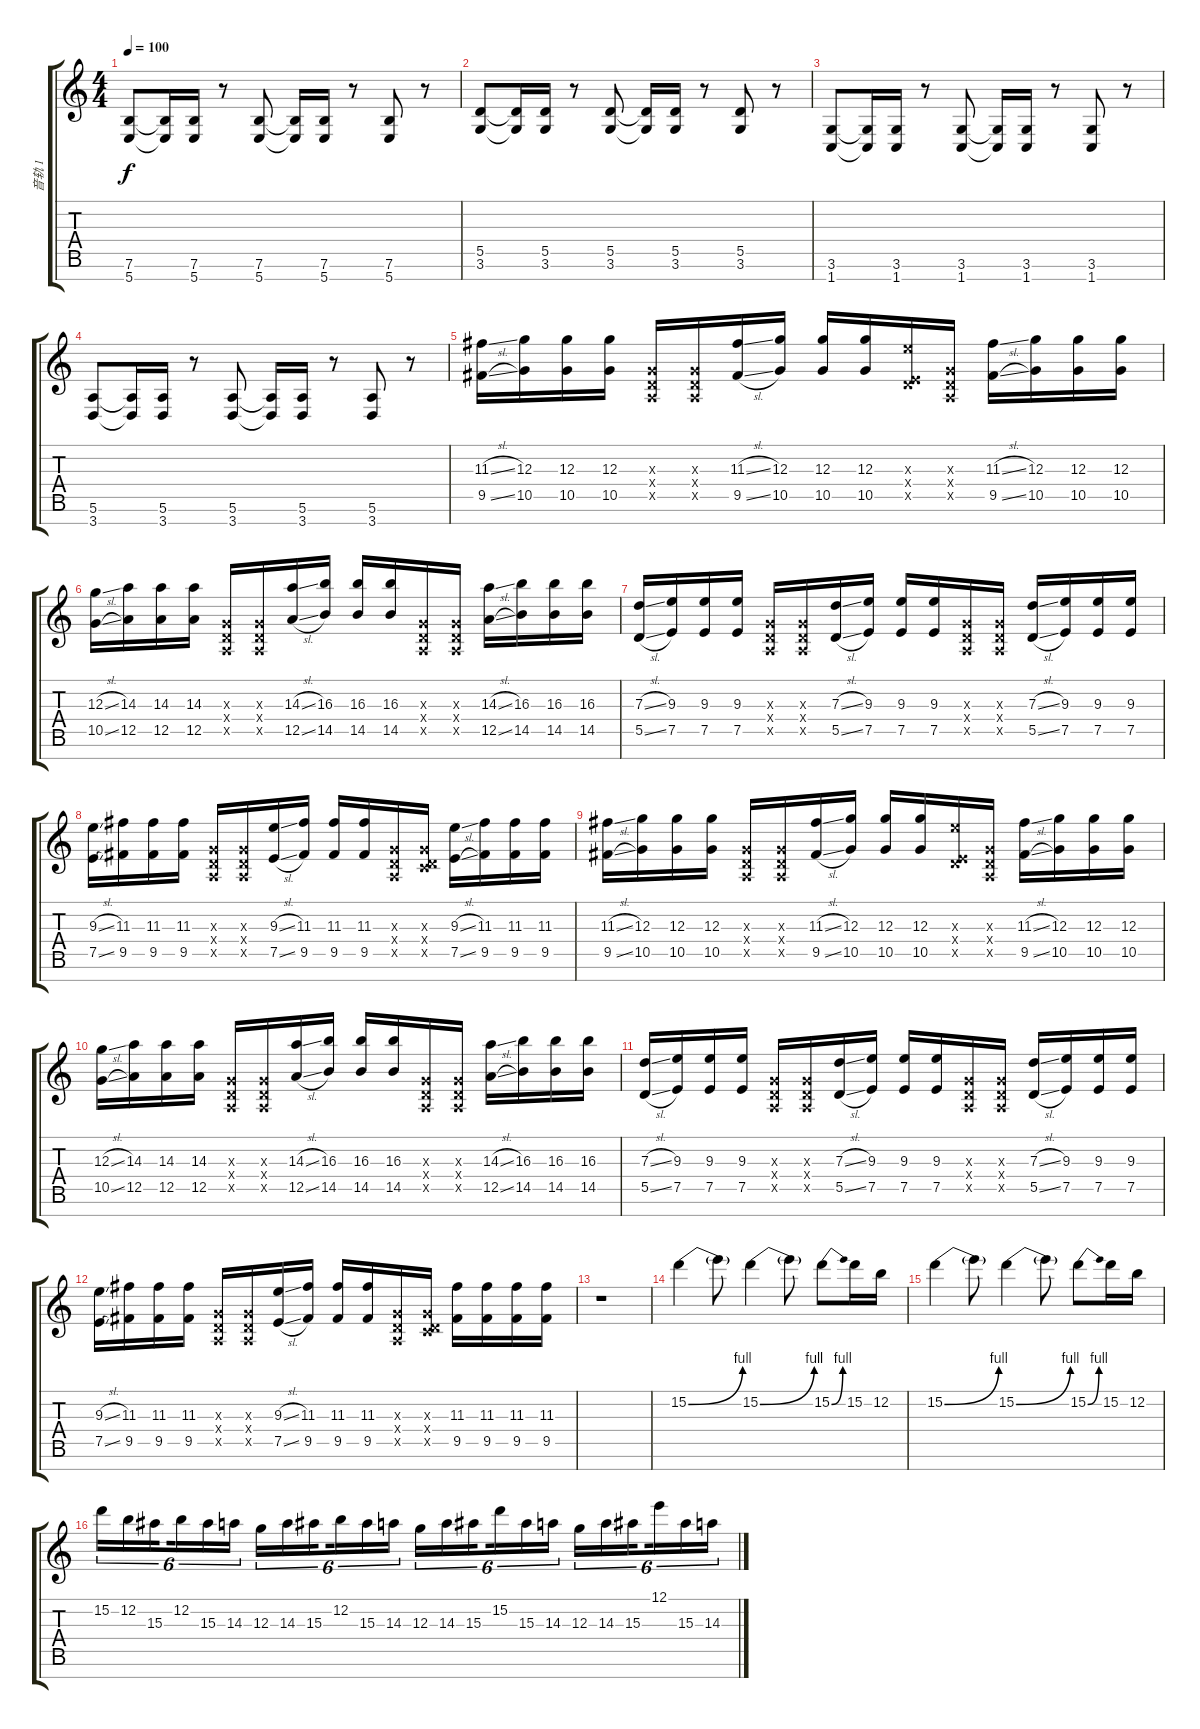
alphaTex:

\track ("音轨 1" "音轨 1") {instrument distortionguitar}
\staff {score tabs}
\tuning (E4 B3 G3 D3 A2 E2 B1) {hide}
\ts (4 4)
\tempo 100
\clef g2
\ks c
(7.6 5.7).8{dy f} (7.6{t} 5.7{t}).16 (7.6 5.7).16 r.8 (7.6 5.7).8 (7.6{t} 5.7{t}).16 (7.6 5.7).16 r.8 (7.6 5.7).8 r.8 |
(5.5 3.6).8 (5.5{t} 3.6{t}).16 (5.5 3.6).16 r.8 (5.5 3.6).8 (5.5{t} 3.6{t}).16 (5.5 3.6).16 r.8 (5.5 3.6).8 r.8 |
(3.6 1.7).8 (3.6{t} 1.7{t}).16 (3.6 1.7).16 r.8 (3.6 1.7).8 (3.6{t} 1.7{t}).16 (3.6 1.7).16 r.8 (3.6 1.7).8 r.8 |
(5.6 3.7).8 (5.6{t} 3.7{t}).16 (5.6 3.7).16 r.8 (5.6 3.7).8 (5.6{t} 3.7{t}).16 (5.6 3.7).16 r.8 (5.6 3.7).8 r.8 |
(11.3{sl} 9.5{sl}).16 (12.3 10.5).16 (12.3 10.5).16 (12.3 10.5).16 (0.3{x} 0.4{x} 0.5{x}).16 (0.3{x} 0.4{x} 0.5{x}).16 (11.3{sl} 9.5{sl}).16 (12.3 10.5).16 (12.3 10.5).16 (12.3 10.5).16 (9.3{x} 0.4{x} 7.5{x}).16 (0.3{x} 0.4{x} 0.5{x}).16 (11.3{sl} 9.5{sl}).16 (12.3 10.5).16 (12.3 10.5).16 (12.3 10.5).16 |
(12.3{sl} 10.5{sl}).16 (14.3 12.5).16 (14.3 12.5).16 (14.3 12.5).16 (0.3{x} 0.4{x} 0.5{x}).16 (0.3{x} 0.4{x} 0.5{x}).16 (14.3{sl} 12.5{sl}).16 (16.3 14.5).16 (16.3 14.5).16 (16.3 14.5).16 (0.3{x} 0.4{x} 0.5{x}).16 (0.3{x} 0.4{x} 0.5{x}).16 (14.3{sl} 12.5{sl}).16 (16.3 14.5).16 (16.3 14.5).16 (16.3 14.5).16 |
(7.3{sl} 5.5{sl}).16 (9.3 7.5).16 (9.3 7.5).16 (9.3 7.5).16 (0.3{x} 0.4{x} 0.5{x}).16 (0.3{x} 0.4{x} 0.5{x}).16 (7.3{sl} 5.5{sl}).16 (9.3 7.5).16 (9.3 7.5).16 (9.3 7.5).16 (0.3{x} 0.4{x} 0.5{x}).16 (0.3{x} 0.4{x} 0.5{x}).16 (7.3{sl} 5.5{sl}).16 (9.3 7.5).16 (9.3 7.5).16 (9.3 7.5).16 |
(9.3{sl} 7.5{sl}).16 (11.3 9.5).16 (11.3 9.5).16 (11.3 9.5).16 (0.3{x} 0.4{x} 0.5{x}).16 (0.3{x} 0.4{x} 0.5{x}).16 (9.3{sl} 7.5{sl}).16 (11.3 9.5).16 (11.3 9.5).16 (11.3 9.5).16 (0.3{x} 0.4{x} 0.5{x}).16 (0.3{x} 0.4{x} 3.5{x}).16 (9.3{sl} 7.5{sl}).16 (11.3 9.5).16 (11.3 9.5).16 (11.3 9.5).16 |
(11.3{sl} 9.5{sl}).16 (12.3 10.5).16 (12.3 10.5).16 (12.3 10.5).16 (0.3{x} 0.4{x} 0.5{x}).16 (0.3{x} 0.4{x} 0.5{x}).16 (11.3{sl} 9.5{sl}).16 (12.3 10.5).16 (12.3 10.5).16 (12.3 10.5).16 (9.3{x} 0.4{x} 7.5{x}).16 (0.3{x} 0.4{x} 0.5{x}).16 (11.3{sl} 9.5{sl}).16 (12.3 10.5).16 (12.3 10.5).16 (12.3 10.5).16 |
(12.3{sl} 10.5{sl}).16 (14.3 12.5).16 (14.3 12.5).16 (14.3 12.5).16 (0.3{x} 0.4{x} 0.5{x}).16 (0.3{x} 0.4{x} 0.5{x}).16 (14.3{sl} 12.5{sl}).16 (16.3 14.5).16 (16.3 14.5).16 (16.3 14.5).16 (0.3{x} 0.4{x} 0.5{x}).16 (0.3{x} 0.4{x} 0.5{x}).16 (14.3{sl} 12.5{sl}).16 (16.3 14.5).16 (16.3 14.5).16 (16.3 14.5).16 |
(7.3{sl} 5.5{sl}).16 (9.3 7.5).16 (9.3 7.5).16 (9.3 7.5).16 (0.3{x} 0.4{x} 0.5{x}).16 (0.3{x} 0.4{x} 0.5{x}).16 (7.3{sl} 5.5{sl}).16 (9.3 7.5).16 (9.3 7.5).16 (9.3 7.5).16 (0.3{x} 0.4{x} 0.5{x}).16 (0.3{x} 0.4{x} 0.5{x}).16 (7.3{sl} 5.5{sl}).16 (9.3 7.5).16 (9.3 7.5).16 (9.3 7.5).16 |
(9.3{sl} 7.5{sl}).16 (11.3 9.5).16 (11.3 9.5).16 (11.3 9.5).16 (0.3{x} 0.4{x} 0.5{x}).16 (0.3{x} 0.4{x} 0.5{x}).16 (9.3{sl} 7.5{sl}).16 (11.3 9.5).16 (11.3 9.5).16 (11.3 9.5).16 (0.3{x} 0.4{x} 0.5{x}).16 (0.3{x} 0.4{x} 3.5{x}).16 (11.3 9.5).16 (11.3 9.5).16 (11.3 9.5).16 (11.3 9.5).16 |
r.1 |
15.2{be (bend 0 0 60 4)}.4{volume 16 instrument overdrivenguitar} 15.2{t}.8 15.2{be (bend 0 0 60 4)}.4 15.2{t}.8 15.2{be (bend 0 0 60 4)}.8 15.2.16 12.2.16 |
15.2{be (bend 0 0 60 4)}.4 15.2{t}.8 15.2{be (bend 0 0 60 4)}.4 15.2{t}.8 15.2{be (bend 0 0 60 4)}.8 15.2.16 12.2.16 |
15.2.16{tu (6 4)} 12.2.16{tu (6 4)} 15.3.16{tu (6 4) beam splitsecondary} 12.2.16{tu (6 4)} 15.3.16{tu (6 4)} 14.3.16{tu (6 4)} 12.3.16{tu (6 4)} 14.3.16{tu (6 4)} 15.3.16{tu (6 4) beam splitsecondary} 12.2.16{tu (6 4)} 15.3.16{tu (6 4)} 14.3.16{tu (6 4)} 12.3.16{tu (6 4)} 14.3.16{tu (6 4)} 15.3.16{tu (6 4) beam splitsecondary} 15.2.16{tu (6 4)} 15.3.16{tu (6 4)} 14.3.16{tu (6 4)} 12.3.16{tu (6 4)} 14.3.16{tu (6 4)} 15.3.16{tu (6 4) beam splitsecondary} 12.1.16{tu (6 4)} 15.3.16{tu (6 4)} 14.3.16{tu (6 4)}
